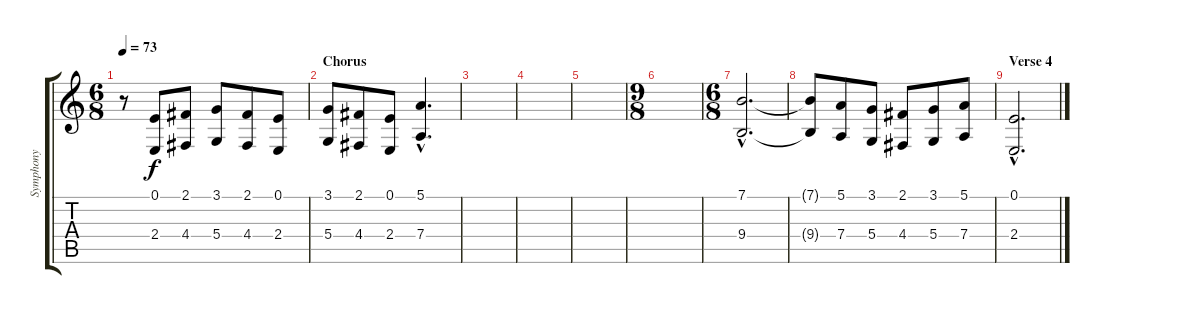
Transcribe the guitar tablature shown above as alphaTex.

\track ("Symphony" "Symphony") {instrument stringensemble1}
\staff {score tabs}
\tuning (E4 B3 G3 D3 A2 E2) {hide}
\ts (6 8)
\tempo 73
\clef g2
\ks c
r.8{dy f volume 14} (0.1 2.4).8 (2.1 4.4).8 (3.1 5.4).8 (2.1 4.4).8 (0.1 2.4).8 |
\section ("" "Chorus")
(3.1 5.4).8 (2.1 4.4).8 (0.1 2.4).8 (5.1{hac} 7.4{hac}).4{d} |
|
|
|
\ts (9 8)
|
\ts (6 8)
(7.1{hac} 9.4{hac}).2{d} |
(7.1{t} 9.4{t}).8 (5.1 7.4).8 (3.1 5.4).8 (2.1 4.4).8 (3.1 5.4).8 (5.1 7.4).8 |
\section ("" "Verse 4")
(0.1{hac} 2.4{hac}).2{d}
